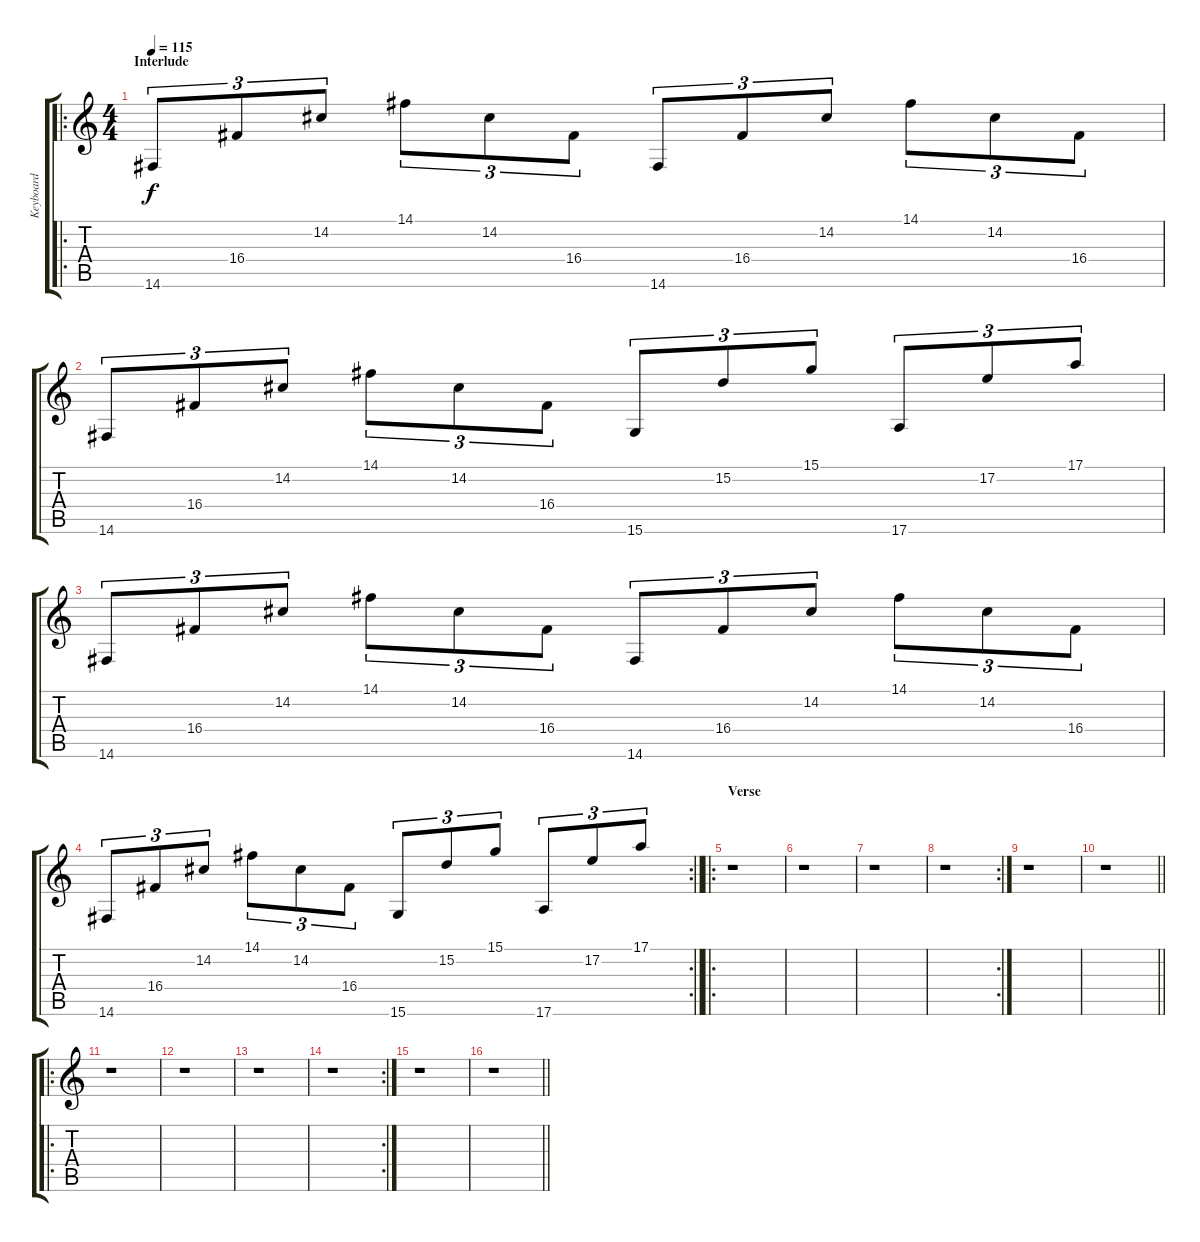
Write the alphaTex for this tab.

\track ("Keyboard" "Keyboard") {instrument orchestralharp}
\staff {score tabs}
\tuning (E4 B3 G3 D3 A2 E2) {hide}
\ro
\ts (4 4)
\section ("" "Interlude")
\tempo 115
\clef g2
\ks c
14.6.8{tu (3 2) dy f} 16.4.8{tu (3 2)} 14.2.8{tu (3 2)} 14.1.8{tu (3 2)} 14.2.8{tu (3 2)} 16.4.8{tu (3 2)} 14.6.8{tu (3 2)} 16.4.8{tu (3 2)} 14.2.8{tu (3 2)} 14.1.8{tu (3 2)} 14.2.8{tu (3 2)} 16.4.8{tu (3 2)} |
14.6.8{tu (3 2)} 16.4.8{tu (3 2)} 14.2.8{tu (3 2)} 14.1.8{tu (3 2)} 14.2.8{tu (3 2)} 16.4.8{tu (3 2)} 15.6.8{tu (3 2)} 15.2.8{tu (3 2)} 15.1.8{tu (3 2)} 17.6.8{tu (3 2)} 17.2.8{tu (3 2)} 17.1.8{tu (3 2)} |
14.6.8{tu (3 2)} 16.4.8{tu (3 2)} 14.2.8{tu (3 2)} 14.1.8{tu (3 2)} 14.2.8{tu (3 2)} 16.4.8{tu (3 2)} 14.6.8{tu (3 2)} 16.4.8{tu (3 2)} 14.2.8{tu (3 2)} 14.1.8{tu (3 2)} 14.2.8{tu (3 2)} 16.4.8{tu (3 2)} |
\rc 2
\barLineRight lightlight
14.6.8{tu (3 2)} 16.4.8{tu (3 2)} 14.2.8{tu (3 2)} 14.1.8{tu (3 2)} 14.2.8{tu (3 2)} 16.4.8{tu (3 2)} 15.6.8{tu (3 2)} 15.2.8{tu (3 2)} 15.1.8{tu (3 2)} 17.6.8{tu (3 2)} 17.2.8{tu (3 2)} 17.1.8{tu (3 2)} |
\ro
\section ("" "Verse")
r.1 |
r.1 |
r.1 |
\rc 2
r.1 |
r.1 |
\barLineRight lightlight
r.1 |
\ro
r.1 |
r.1 |
r.1 |
\rc 2
r.1 |
r.1 |
\barLineRight lightlight
r.1
